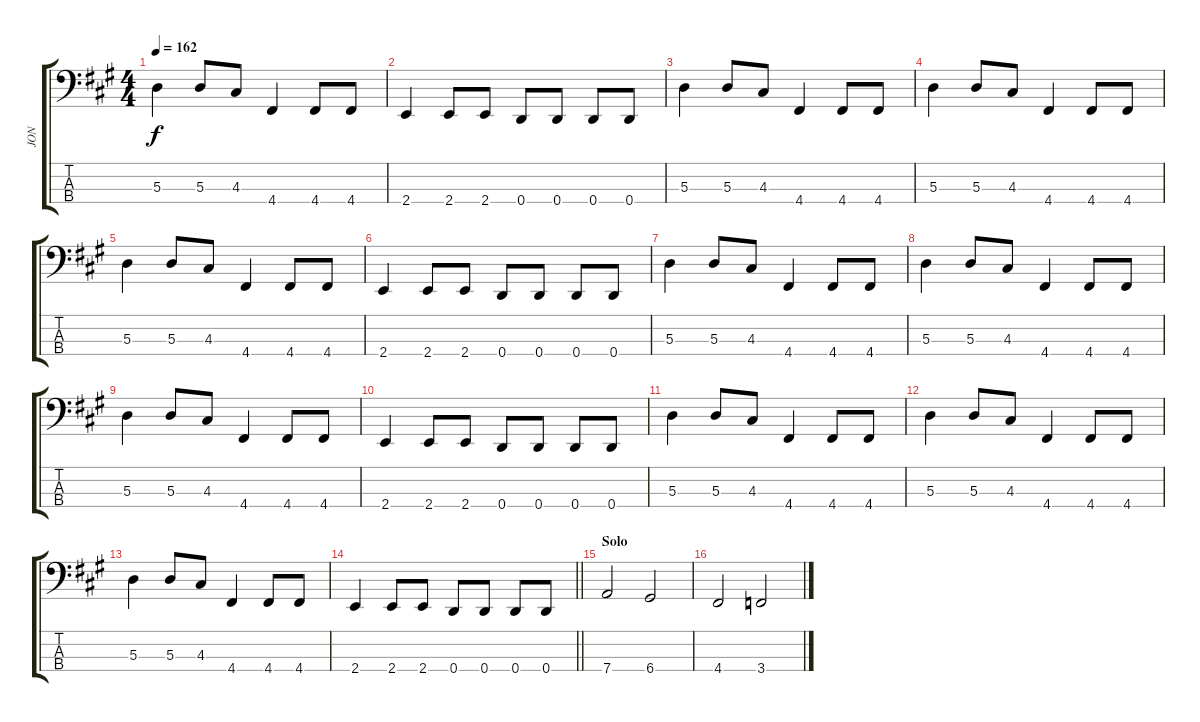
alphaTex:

\track ("JON" "JON") {instrument electricbassfinger}
\staff {score tabs}
\tuning (G2 D2 A1 D1) {hide}
\ts (4 4)
\tempo 162
\clef f4
\ks a
5.3.4{dy f} 5.3.8 4.3.8 4.4.4 4.4.8 4.4.8 |
2.4.4 2.4.8 2.4.8 0.4.8 0.4.8 0.4.8 0.4.8 |
5.3.4 5.3.8 4.3.8 4.4.4 4.4.8 4.4.8 |
5.3.4 5.3.8 4.3.8 4.4.4 4.4.8 4.4.8 |
5.3.4 5.3.8 4.3.8 4.4.4 4.4.8 4.4.8 |
2.4.4 2.4.8 2.4.8 0.4.8 0.4.8 0.4.8 0.4.8 |
5.3.4 5.3.8 4.3.8 4.4.4 4.4.8 4.4.8 |
5.3.4 5.3.8 4.3.8 4.4.4 4.4.8 4.4.8 |
5.3.4 5.3.8 4.3.8 4.4.4 4.4.8 4.4.8 |
2.4.4 2.4.8 2.4.8 0.4.8 0.4.8 0.4.8 0.4.8 |
5.3.4 5.3.8 4.3.8 4.4.4 4.4.8 4.4.8 |
5.3.4 5.3.8 4.3.8 4.4.4 4.4.8 4.4.8 |
5.3.4 5.3.8 4.3.8 4.4.4 4.4.8 4.4.8 |
\barLineRight lightlight
2.4.4 2.4.8 2.4.8 0.4.8 0.4.8 0.4.8 0.4.8 |
\section ("" "Solo")
7.4.2 6.4.2 |
4.4.2 3.4.2
